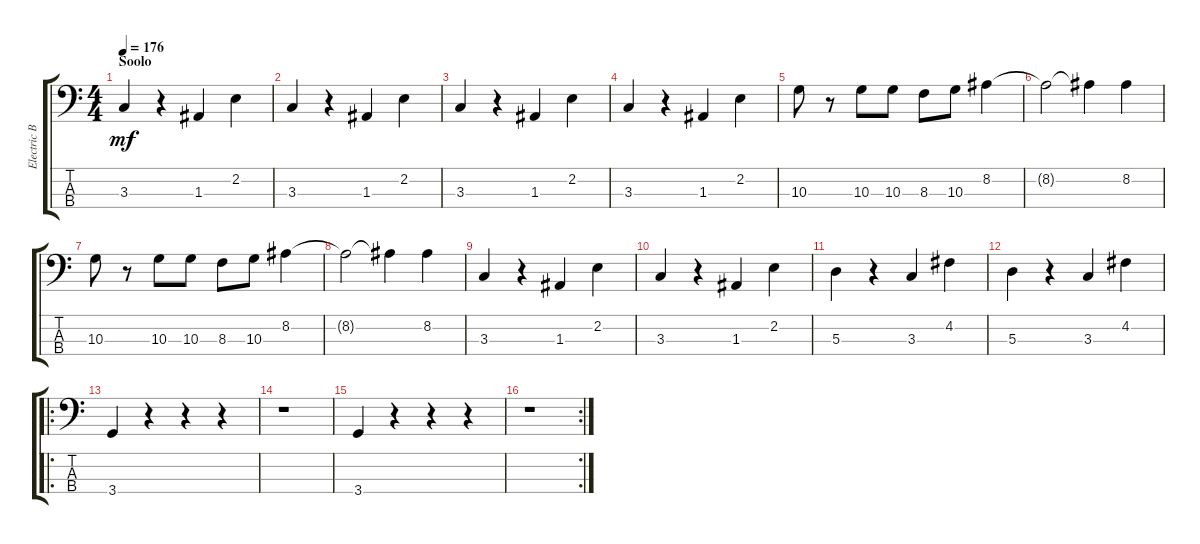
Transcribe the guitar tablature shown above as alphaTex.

\track ("Electric Bass" "Electric B") {instrument electricbassfinger}
\staff {score tabs}
\tuning (G2 D2 A1 E1) {hide}
\ts (4 4)
\section ("" "Soolo")
\tempo 176
\clef f4
\ks c
3.3.4{dy mf} r.4 1.3.4 2.2.4 |
3.3.4 r.4 1.3.4 2.2.4 |
3.3.4 r.4 1.3.4 2.2.4 |
3.3.4 r.4 1.3.4 2.2.4 |
10.3.8 r.8 10.3.8 10.3.8 8.3.8 10.3.8 8.2.4 |
8.2{t}.2 8.2{t}.4 8.2.4 |
10.3.8 r.8 10.3.8 10.3.8 8.3.8 10.3.8 8.2.4 |
8.2{t}.2 8.2{t}.4 8.2.4 |
3.3.4 r.4 1.3.4 2.2.4 |
3.3.4 r.4 1.3.4 2.2.4 |
5.3.4 r.4 3.3.4 4.2.4 |
5.3.4 r.4 3.3.4 4.2.4 |
\ro
3.4.4 r.4 r.4 r.4 |
r.1 |
3.4.4 r.4 r.4 r.4 |
\rc 2
r.1
